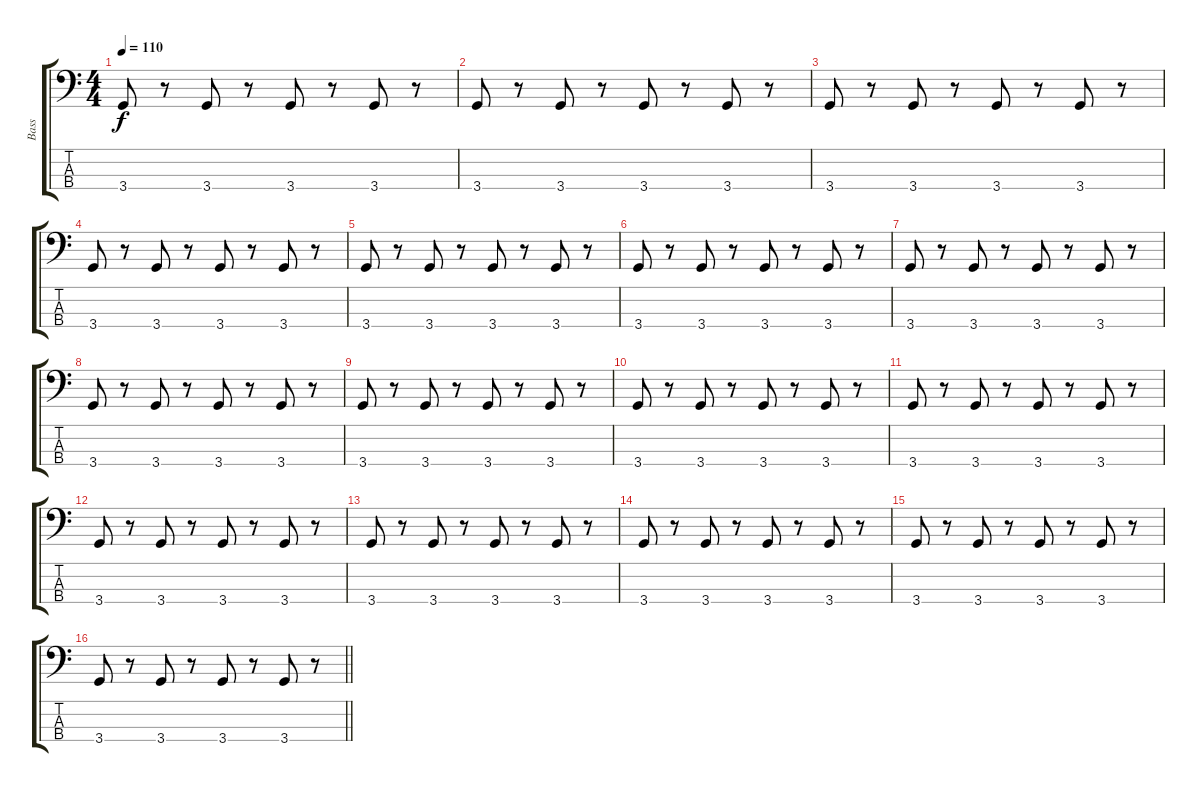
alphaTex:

\track ("Bass" "Bass") {instrument electricbassfinger}
\staff {score tabs}
\tuning (G2 D2 A1 E1) {hide}
\ts (4 4)
\tempo 110
\clef f4
\ks c
3.4.8{dy f} r.8 3.4.8 r.8 3.4.8 r.8 3.4.8 r.8 |
3.4.8 r.8 3.4.8 r.8 3.4.8 r.8 3.4.8 r.8 |
3.4.8 r.8 3.4.8 r.8 3.4.8 r.8 3.4.8 r.8 |
3.4.8 r.8 3.4.8 r.8 3.4.8 r.8 3.4.8 r.8 |
3.4.8 r.8 3.4.8 r.8 3.4.8 r.8 3.4.8 r.8 |
3.4.8 r.8 3.4.8 r.8 3.4.8 r.8 3.4.8 r.8 |
3.4.8 r.8 3.4.8 r.8 3.4.8 r.8 3.4.8 r.8 |
3.4.8 r.8 3.4.8 r.8 3.4.8 r.8 3.4.8 r.8 |
3.4.8 r.8 3.4.8 r.8 3.4.8 r.8 3.4.8 r.8 |
3.4.8 r.8 3.4.8 r.8 3.4.8 r.8 3.4.8 r.8 |
3.4.8 r.8 3.4.8 r.8 3.4.8 r.8 3.4.8 r.8 |
3.4.8 r.8 3.4.8 r.8 3.4.8 r.8 3.4.8 r.8 |
3.4.8 r.8 3.4.8 r.8 3.4.8 r.8 3.4.8 r.8 |
3.4.8 r.8 3.4.8 r.8 3.4.8 r.8 3.4.8 r.8 |
3.4.8 r.8 3.4.8 r.8 3.4.8 r.8 3.4.8 r.8 |
\barLineRight lightlight
3.4.8 r.8 3.4.8 r.8 3.4.8 r.8 3.4.8 r.8
